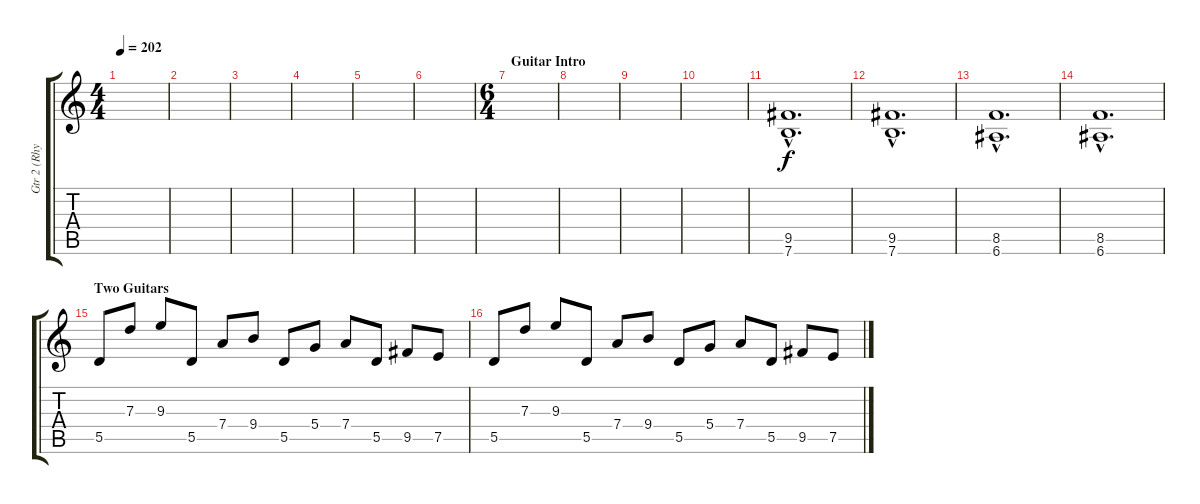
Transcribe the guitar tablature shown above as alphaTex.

\track ("Gtr 2 (Rhythm)" "Gtr 2 (Rhy") {instrument distortionguitar}
\staff {score tabs}
\tuning (E4 B3 G3 D3 A2 E2) {hide}
\ts (4 4)
\tempo 202
\clef g2
\ks c
|
|
|
|
|
|
\ts (6 4)
\section ("" "Guitar Intro")
|
|
|
|
(9.5{hac} 7.6{hac}).1{d} |
(9.5{hac} 7.6{hac}).1{d} |
(8.5{hac} 6.6{hac}).1{d} |
(8.5{hac} 6.6{hac}).1{d} |
\section ("" "Two Guitars")
5.5.8 7.3.8 9.3.8 5.5.8 7.4.8 9.4.8 5.5.8 5.4.8 7.4.8 5.5.8 9.5.8 7.5.8 |
5.5.8 7.3.8 9.3.8 5.5.8 7.4.8 9.4.8 5.5.8 5.4.8 7.4.8 5.5.8 9.5.8 7.5.8
